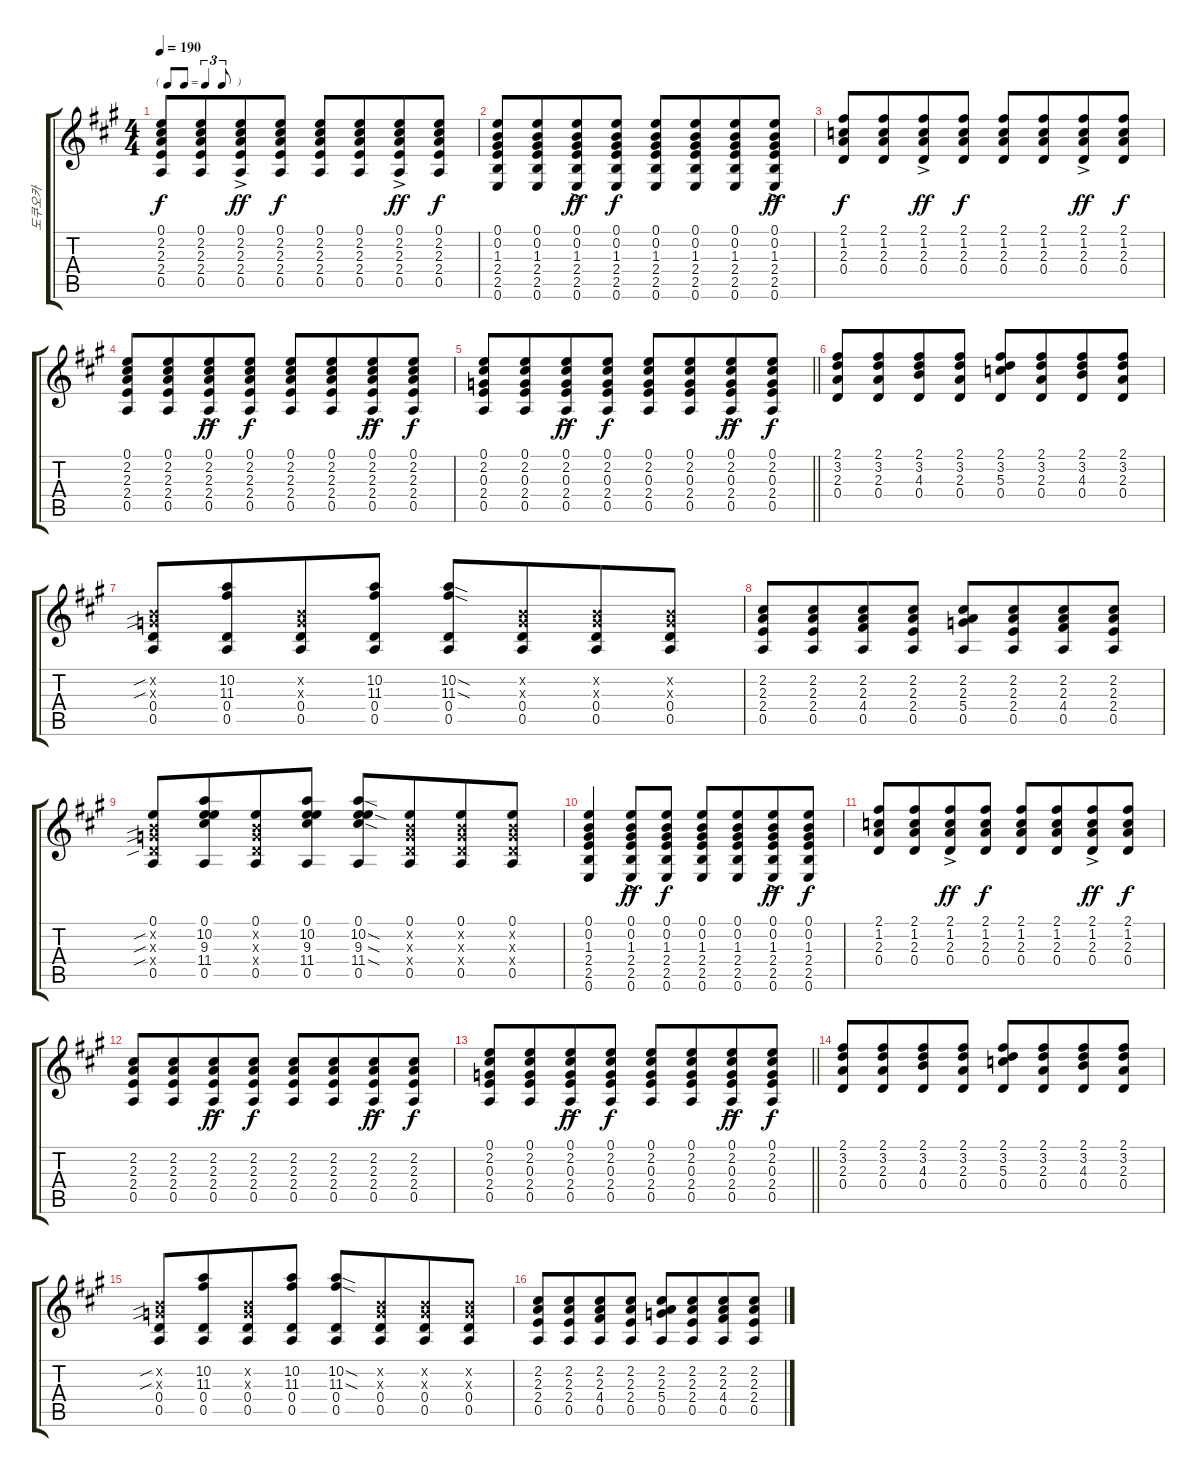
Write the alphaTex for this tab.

\track ("도쿠오카" "도쿠오카") {instrument acousticguitarsteel}
\staff {score tabs}
\tuning (E4 B3 G3 D3 A2 E2) {hide}
\ts (4 4)
\tf triplet8th
\tempo 190
\clef g2
\ks a
(0.1 2.2 2.3 2.4 0.5).8{dy f} (0.1 2.2 2.3 2.4 0.5).8{beam merge} (0.1{ac} 2.2{ac} 2.3{ac} 2.4{ac} 0.5{ac}).8{dy ff} (0.1 2.2 2.3 2.4 0.5).8{dy f} (0.1 2.2 2.3 2.4 0.5).8 (0.1 2.2 2.3 2.4 0.5).8{beam merge} (0.1{ac} 2.2{ac} 2.3{ac} 2.4{ac} 0.5{ac}).8{dy ff} (0.1 2.2 2.3 2.4 0.5).8{dy f} |
(0.1 0.2 1.3 2.4 2.5 0.6).8 (0.1 0.2 1.3 2.4 2.5 0.6).8{beam merge} (0.1{ac} 0.2{ac} 1.3{ac} 2.4{ac} 2.5{ac} 0.6{ac}).8{dy ff} (0.1 0.2 1.3 2.4 2.5 0.6).8{dy f} (0.1 0.2 1.3 2.4 2.5 0.6).8 (0.1 0.2 1.3 2.4 2.5 0.6).8{beam merge} (0.1 0.2 1.3 2.4 2.5 0.6).8 (0.1{ac} 0.2{ac} 1.3{ac} 2.4{ac} 2.5 0.6).8{dy ff} |
(2.1 1.2 2.3 0.4).8{dy f} (2.1 1.2 2.3 0.4).8{beam merge} (2.1{ac} 1.2{ac} 2.3{ac} 0.4{ac}).8{dy ff} (2.1 1.2 2.3 0.4).8{dy f} (2.1 1.2 2.3 0.4).8 (2.1 1.2 2.3 0.4).8{beam merge} (2.1{ac} 1.2{ac} 2.3{ac} 0.4{ac}).8{dy ff} (2.1 1.2 2.3 0.4).8{dy f} |
(0.1 2.2 2.3 2.4 0.5).8 (0.1 2.2 2.3 2.4 0.5).8{beam merge} (0.1{ac} 2.2{ac} 2.3{ac} 2.4{ac} 0.5).8{dy ff} (0.1 2.2 2.3 2.4 0.5).8{dy f} (0.1 2.2 2.3 2.4 0.5).8 (0.1 2.2 2.3 2.4 0.5).8{beam merge} (0.1{ac} 2.2{ac} 2.3{ac} 2.4{ac} 0.5).8{dy ff} (0.1 2.2 2.3 2.4 0.5).8{dy f} |
\barLineRight lightlight
(0.1 2.2 0.3 2.4 0.5).8 (0.1 2.2 0.3 2.4 0.5).8{beam merge} (0.1{ac} 2.2{ac} 0.3{ac} 2.4{ac} 0.5).8{dy ff} (0.1 2.2 0.3 2.4 0.5).8{dy f} (0.1 2.2 0.3 2.4 0.5).8 (0.1 2.2 0.3 2.4 0.5).8{beam merge} (0.1{ac} 2.2{ac} 0.3{ac} 2.4{ac} 0.5).8{dy ff} (0.1 2.2 0.3 2.4 0.5).8{dy f} |
(2.1 3.2 2.3 0.4).8 (2.1 3.2 2.3 0.4).8{beam merge} (2.1 3.2 4.3 0.4).8 (2.1 3.2 2.3 0.4).8 (2.1 3.2 5.3 0.4).8 (2.1 3.2 2.3 0.4).8{beam merge} (2.1 3.2 4.3 0.4).8 (2.1 3.2 2.3 0.4).8 |
(0.2{sib x} 0.3{sib x} 0.4 0.5).8 (10.2 11.3 0.4 0.5).8{beam merge} (0.2{x} 0.3{x} 0.4 0.5).8 (10.2 11.3 0.4 0.5).8 (10.2{sod} 11.3{sod} 0.4 0.5).8 (0.2{x} 0.3{x} 0.4 0.5).8{beam merge} (0.2{x} 0.3{x} 0.4 0.5).8 (0.2{x} 0.3{x} 0.4 0.5).8 |
(2.2 2.3 2.4 0.5).8 (2.2 2.3 2.4 0.5).8{beam merge} (2.2 2.3 4.4 0.5).8 (2.2 2.3 2.4 0.5).8 (2.2 2.3 5.4 0.5).8 (2.2 2.3 2.4 0.5).8{beam merge} (2.2 2.3 4.4 0.5).8 (2.2 2.3 2.4 0.5).8 |
(0.1 0.2{sib x} 0.3{sib x} 0.4{sib x} 0.5).8 (0.1 10.2 9.3 11.4 0.5).8{beam merge} (0.1 0.2{x} 0.3{x} 0.4{x} 0.5).8 (0.1 10.2 9.3 11.4 0.5).8 (0.1 10.2{sod} 9.3{sod} 11.4{sod} 0.5).8 (0.1 0.2{x} 0.3{x} 0.4{x} 0.5).8{beam merge} (0.1 0.2{x} 0.3{x} 0.4{x} 0.5).8 (0.1 0.2{x} 0.3{x} 0.4{x} 0.5).8 |
(0.1 0.2 1.3 2.4 2.5 0.6).4 (0.1{ac} 0.2{ac} 1.3{ac} 2.4{ac} 2.5{ac} 0.6{ac}).8{dy ff} (0.1 0.2 1.3 2.4 2.5 0.6).8{dy f} (0.1 0.2 1.3 2.4 2.5 0.6).8 (0.1 0.2 1.3 2.4 2.5 0.6).8{beam merge} (0.1{ac} 0.2{ac} 1.3{ac} 2.4{ac} 2.5{ac} 0.6{ac}).8{dy ff} (0.1 0.2 1.3 2.4 2.5 0.6).8{dy f} |
(2.1 1.2 2.3 0.4).8 (2.1 1.2 2.3 0.4).8{beam merge} (2.1{ac} 1.2{ac} 2.3{ac} 0.4{ac}).8{dy ff} (2.1 1.2 2.3 0.4).8{dy f} (2.1 1.2 2.3 0.4).8 (2.1 1.2 2.3 0.4).8{beam merge} (2.1{ac} 1.2{ac} 2.3{ac} 0.4{ac}).8{dy ff} (2.1 1.2 2.3 0.4).8{dy f} |
(2.2 2.3 2.4 0.5).8 (2.2 2.3 2.4 0.5).8{beam merge} (2.2{ac} 2.3{ac} 2.4{ac} 0.5).8{dy ff} (2.2 2.3 2.4 0.5).8{dy f} (2.2 2.3 2.4 0.5).8 (2.2 2.3 2.4 0.5).8{beam merge} (2.2{ac} 2.3{ac} 2.4{ac} 0.5).8{dy ff} (2.2 2.3 2.4 0.5).8{dy f} |
\barLineRight lightlight
(0.1 2.2 0.3 2.4 0.5).8 (0.1 2.2 0.3 2.4 0.5).8{beam merge} (0.1{ac} 2.2{ac} 0.3{ac} 2.4{ac} 0.5).8{dy ff} (0.1 2.2 0.3 2.4 0.5).8{dy f} (0.1 2.2 0.3 2.4 0.5).8 (0.1 2.2 0.3 2.4 0.5).8{beam merge} (0.1{ac} 2.2{ac} 0.3{ac} 2.4{ac} 0.5).8{dy ff} (0.1 2.2 0.3 2.4 0.5).8{dy f} |
(2.1 3.2 2.3 0.4).8 (2.1 3.2 2.3 0.4).8{beam merge} (2.1 3.2 4.3 0.4).8 (2.1 3.2 2.3 0.4).8 (2.1 3.2 5.3 0.4).8 (2.1 3.2 2.3 0.4).8{beam merge} (2.1 3.2 4.3 0.4).8 (2.1 3.2 2.3 0.4).8 |
(0.2{sib x} 0.3{sib x} 0.4 0.5).8 (10.2 11.3 0.4 0.5).8{beam merge} (0.2{x} 0.3{x} 0.4 0.5).8 (10.2 11.3 0.4 0.5).8 (10.2{sod} 11.3{sod} 0.4 0.5).8 (0.2{x} 0.3{x} 0.4 0.5).8{beam merge} (0.2{x} 0.3{x} 0.4 0.5).8 (0.2{x} 0.3{x} 0.4 0.5).8 |
(2.2 2.3 2.4 0.5).8 (2.2 2.3 2.4 0.5).8{beam merge} (2.2 2.3 4.4 0.5).8 (2.2 2.3 2.4 0.5).8 (2.2 2.3 5.4 0.5).8 (2.2 2.3 2.4 0.5).8{beam merge} (2.2 2.3 4.4 0.5).8 (2.2 2.3 2.4 0.5).8
